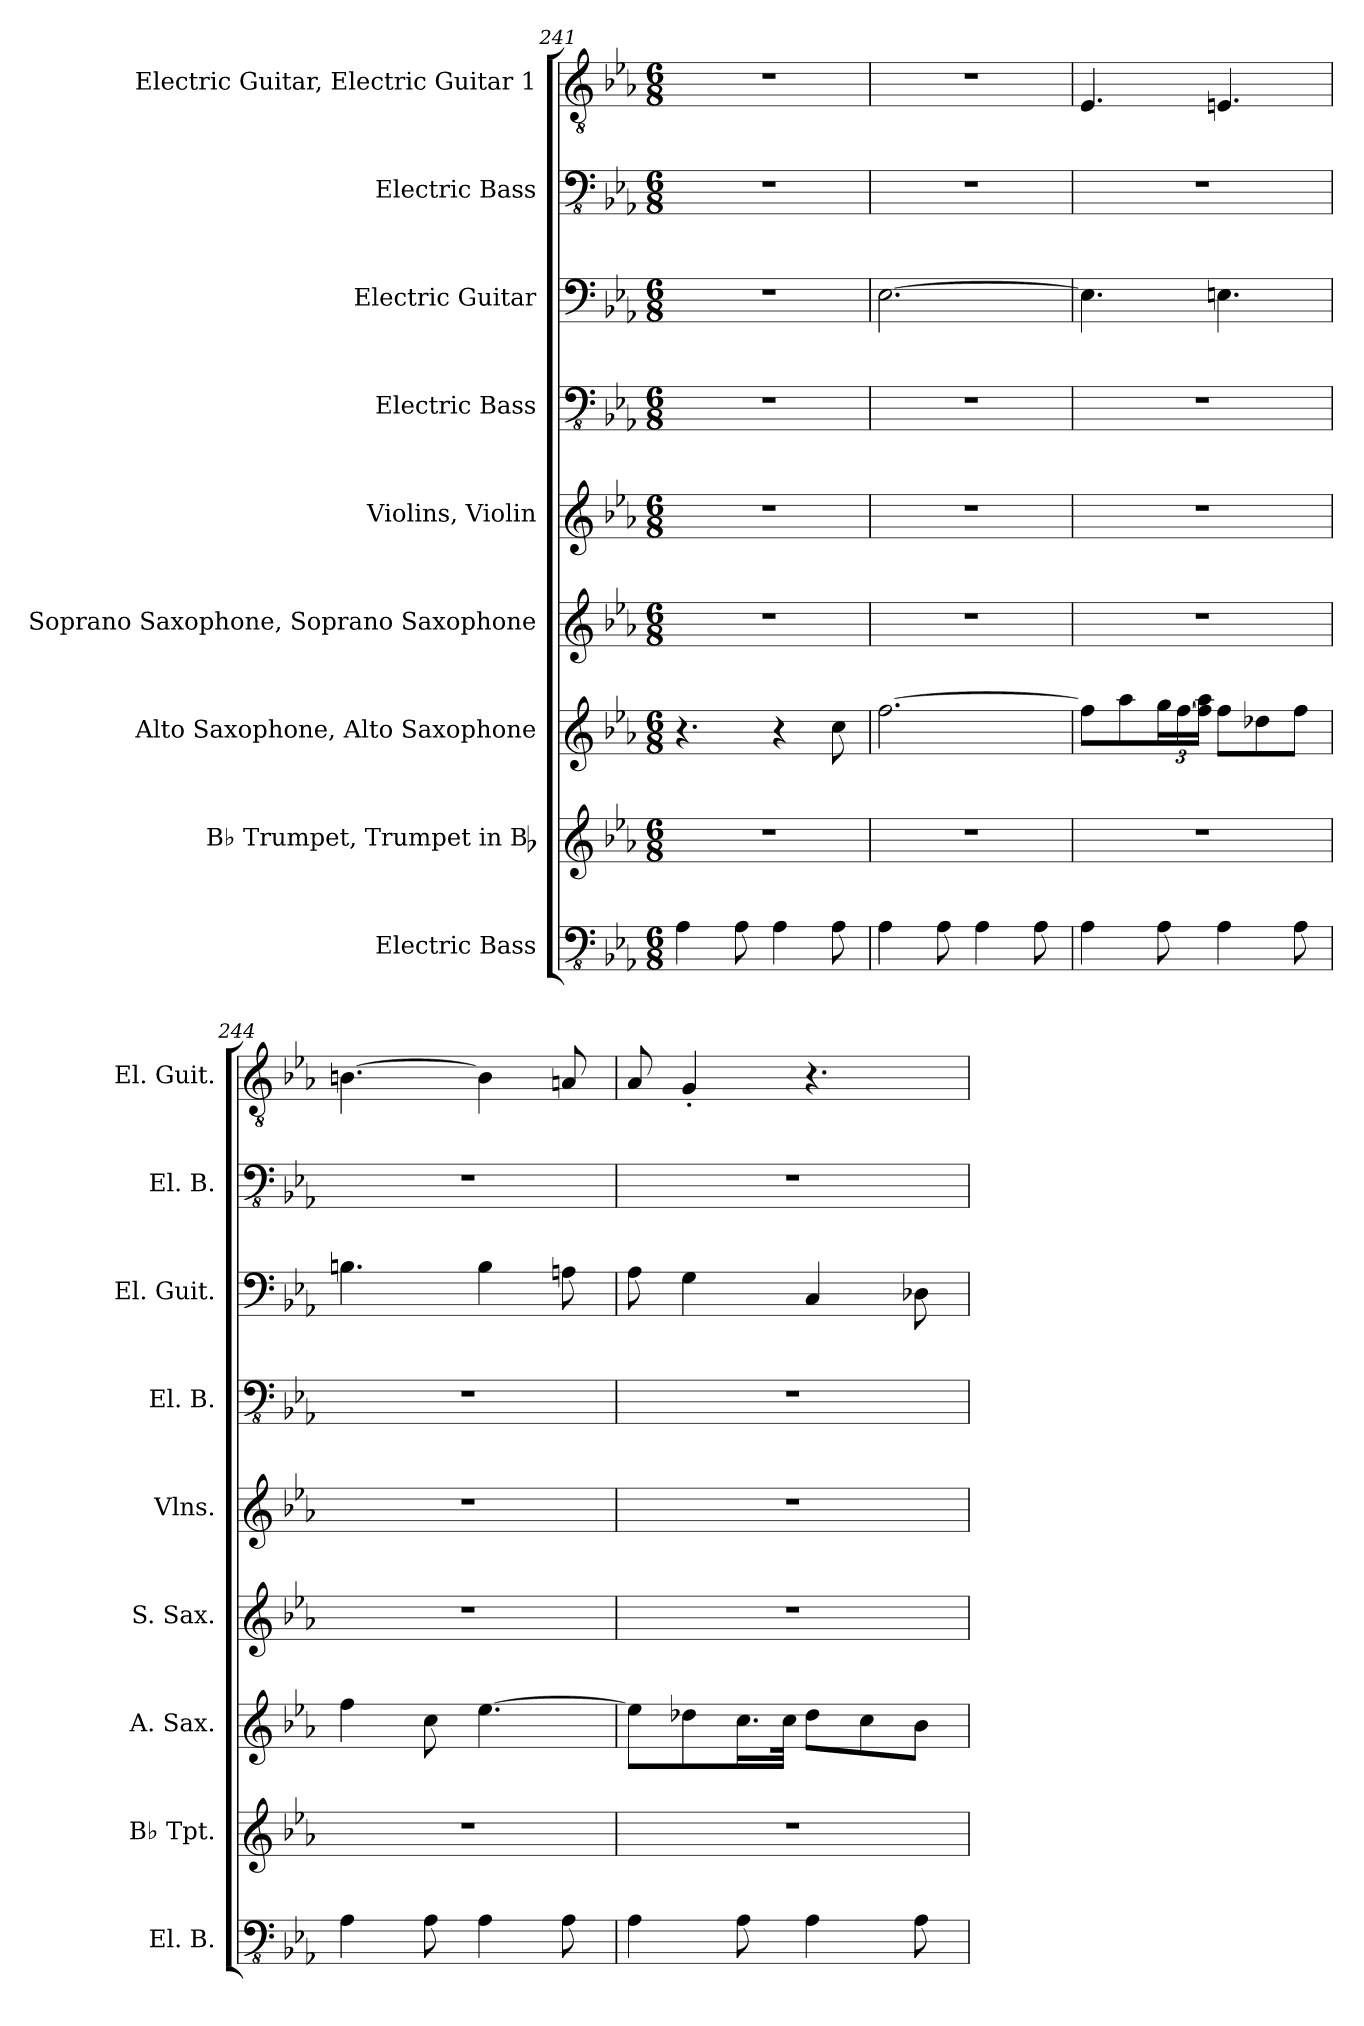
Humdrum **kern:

**kern	**kern	**kern	**kern	**kern	**kern	**kern	**kern	**kern
*part9	*part8	*part7	*part6	*part5	*part4	*part3	*part2	*part1
*staff9	*staff8	*staff7	*staff6	*staff5	*staff4	*staff3	*staff2	*staff1
*I"Electric Bass	*I"B♭ Trumpet, Trumpet in Bb	*I"Alto Saxophone, Alto Saxophone	*I"Soprano Saxophone, Soprano Saxophone	*I"Violins, Violin	*I"Electric Bass	*I"Electric Guitar	*I"Electric Bass	*I"Electric Guitar, Electric Guitar 1
*I'El. B.	*I'B♭ Tpt.	*I'A. Sax.	*I'S. Sax.	*I'Vlns.	*I'El. B.	*I'El. Guit.	*I'El. B.	*I'El. Guit.
*clefFv4	*clefG2	*clefG2	*clefG2	*clefG2	*clefFv4	*clefF4	*clefFv4	*clefGv2
*	*ITrd1c2	*ITrd5c9	*ITrd1c2	*	*	*	*	*
*k[b-e-a-]	*k[b-e-a-d-g-]	*k[b-e-a-d-g-c-]	*k[b-e-a-d-g-]	*k[b-e-a-]	*k[b-e-a-]	*k[b-e-a-]	*k[b-e-a-]	*k[b-e-a-]
*M6/8	*M6/8	*M6/8	*M6/8	*M6/8	*M6/8	*M6/8	*M6/8	*M6/8
=241	=241	=241	=241	=241	=241	=241	=241	=241
4AA-\	2.r	4.r	2.r	2.r	2.r	2.r	2.r	2.r
8AA-\	.	.	.	.	.	.	.	.
4AA-\	.	4r	.	.	.	.	.	.
8AA-\	.	8e-\	.	.	.	.	.	.
=242	=242	=242	=242	=242	=242	=242	=242	=242
4AA-\	2.r	[2.a-\	2.r	2.r	2.r	[2.E-\	2.r	2.r
8AA-\	.	.	.	.	.	.	.	.
4AA-\	.	.	.	.	.	.	.	.
8AA-\	.	.	.	.	.	.	.	.
=243	=243	=243	=243	=243	=243	=243	=243	=243
4AA-\	2.r	8a-\L]	2.r	2.r	2.r	4.E-\]	2.r	4.E-/
.	.	8cc-\	.	.	.	.	.	.
*	*	*Xbrackettup	*	*	*	*	*	*
8AA-\	.	24b-\L	.	.	.	.	.	.
.	.	[24a-\	.	.	.	.	.	.
.	.	24a-\] 24cc-\JJ	.	.	.	.	.	.
4AA-\	.	8a-\L	.	.	.	4.En\	.	4.En/
.	.	8f-X\	.	.	.	.	.	.
8AA-\	.	8a-\J	.	.	.	.	.	.
=244	=244	=244	=244	=244	=244	=244	=244	=244
4AA-\	2.r	4a-\	2.r	2.r	2.r	4.Bn\	2.r	[4.Bn\
8AA-\	.	8e-\	.	.	.	.	.	.
4AA-\	.	[4.g-\	.	.	.	4B\	.	4B\]
8AA-\	.	.	.	.	.	8An\	.	8An/
!!LO:PB:g=z
=245	=245	=245	=245	=245	=245	=245	=245	=245
4AA-\	2.r	8g-\L]	2.r	2.r	2.r	8A-\	2.r	8A-/
.	.	8f-X\	.	.	.	4G\	.	4G'/
8AA-\	.	16.e-\L	.	.	.	.	.	.
.	.	32e-\JJk	.	.	.	.	.	.
4AA-\	.	8f-\L	.	.	.	4C/	.	4.r
.	.	8e-\	.	.	.	.	.	.
8AA-\	.	8d-\J	.	.	.	8D-X\	.	.
=	=	=	=	=	=	=	=	=
*-	*-	*-	*-	*-	*-	*-	*-	*-
